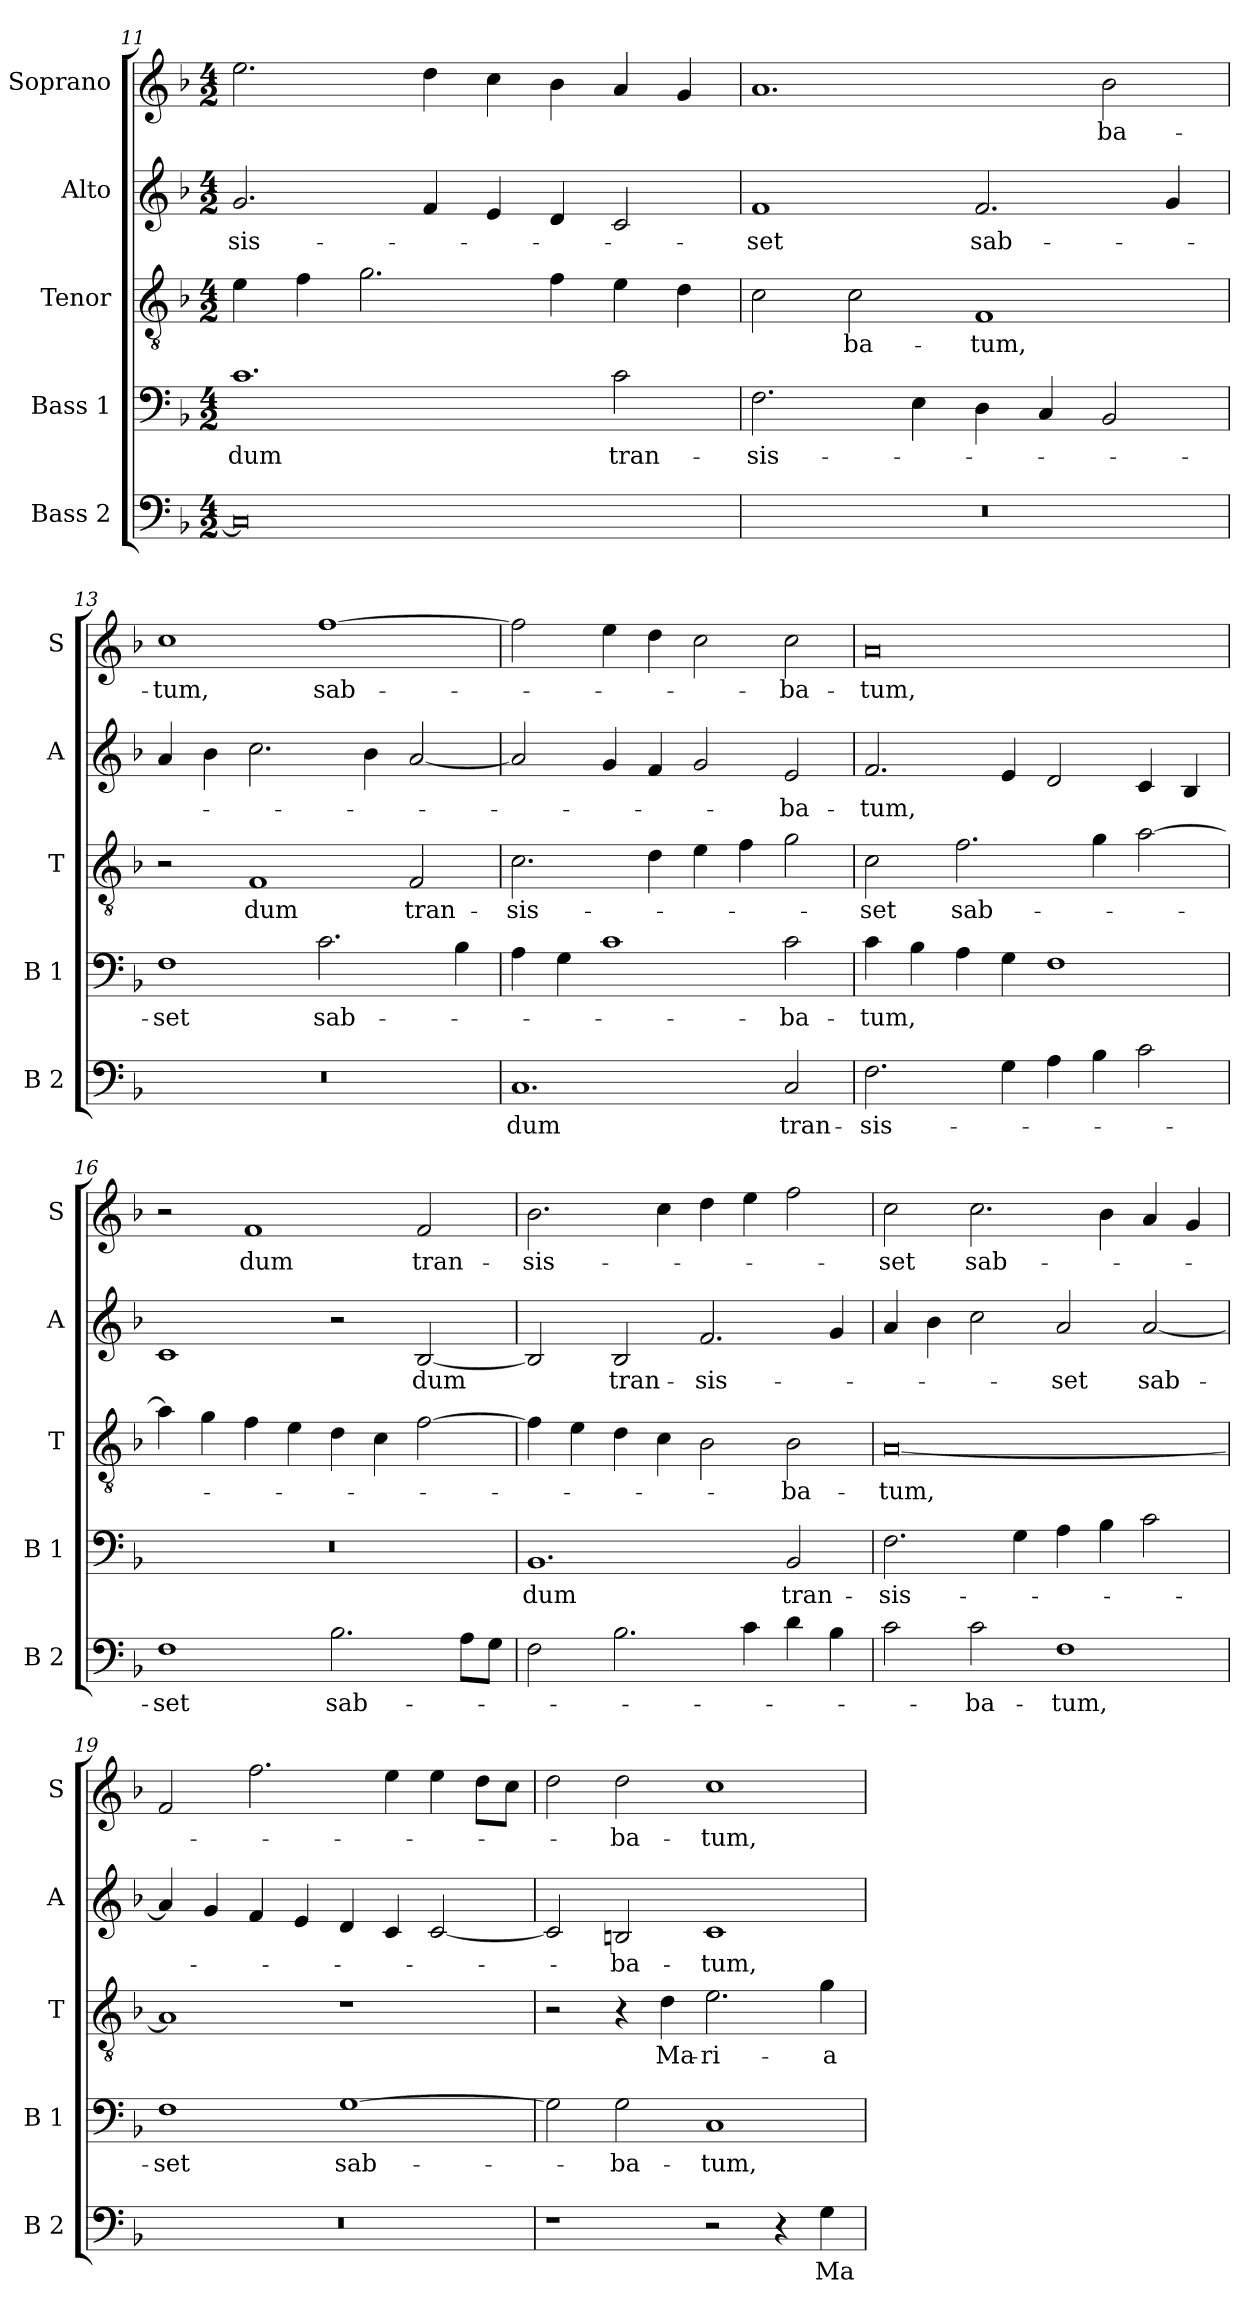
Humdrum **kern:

**kern	**text	**kern	**text	**kern	**text	**kern	**text	**kern	**text
*part5	*part5	*part4	*part4	*part3	*part3	*part2	*part2	*part1	*part1
*staff5	*staff5	*staff4	*staff4	*staff3	*staff3	*staff2	*staff2	*staff1	*staff1
*I"Bass 2	*	*I"Bass 1	*	*I"Tenor	*	*I"Alto	*	*I"Soprano	*
*I'B 2	*	*I'B 1	*	*I'T	*	*I'A	*	*I'S	*
*clefF4	*	*clefF4	*	*clefGv2	*	*clefG2	*	*clefG2	*
*k[b-]	*	*k[b-]	*	*k[b-]	*	*k[b-]	*	*k[b-]	*
*F:	*	*F:	*	*F:	*	*F:	*	*F:	*
*M4/2	*	*M4/2	*	*M4/2	*	*M4/2	*	*M4/2	*
=11	=11	=11	=11	=11	=11	=11	=11	=11	=11
!	!	!	!LO:LY:b	!	!	!	!LO:LY:b	!	!
0C]	.	1.c	dum	4e\	.	2.g/	-sis-	2.ee\	.
.	.	.	.	4f\	.	.	.	.	.
.	.	.	.	2.g\	.	.	.	.	.
.	.	.	.	.	.	4f/	.	4dd\	.
.	.	.	.	.	.	4e/	.	4cc\	.
.	.	.	.	4f\	.	4d/	.	4b-\	.
!	!	!	!LO:LY:b	!	!	!	!	!	!
.	.	2c\	tran-	4e\	.	2c/	.	4a/	.
.	.	.	.	4d\	.	.	.	4g/	.
=12	=12	=12	=12	=12	=12	=12	=12	=12	=12
!	!	!	!LO:LY:b	!	!	!	!LO:LY:b	!	!
0r	.	2.F\	-sis-	2c\	.	1f	-set	1.a	.
!	!	!	!	!	!LO:LY:b	!	!	!	!
.	.	.	.	2c\	-ba-	.	.	.	.
.	.	4E\	.	.	.	.	.	.	.
!	!	!	!	!	!LO:LY:b	!	!LO:LY:b	!	!
.	.	4D\	.	1F	-tum,	2.f/	sab-	.	.
.	.	4C/	.	.	.	.	.	.	.
!	!	!	!	!	!	!	!	!	!LO:LY:b
.	.	2BB-/	.	.	.	.	.	2b-\	-ba-
.	.	.	.	.	.	4g/	.	.	.
!!LO:PB:g=z
=13	=13	=13	=13	=13	=13	=13	=13	=13	=13
!	!	!	!LO:LY:b	!	!	!	!	!	!LO:LY:b
0r	.	1F	-set	2r	.	4a/	.	1cc	-tum,
.	.	.	.	.	.	4b-\	.	.	.
!	!	!	!	!	!LO:LY:b	!	!	!	!
.	.	.	.	1F	dum	2.cc\	.	.	.
!	!	!	!LO:LY:b	!	!	!	!	!	!LO:LY:b
.	.	2.c\	sab-	.	.	.	.	[1ff	sab-
.	.	.	.	.	.	4b-\	.	.	.
!	!	!	!	!	!LO:LY:b	!	!	!	!
.	.	.	.	2F/	tran-	[2a/	.	.	.
.	.	4B-\	.	.	.	.	.	.	.
=14	=14	=14	=14	=14	=14	=14	=14	=14	=14
!	!LO:LY:b	!	!	!	!LO:LY:b	!	!	!	!
1.C	dum	4A\	.	2.c\	-sis-	2a/]	.	2ff\]	.
.	.	4G\	.	.	.	.	.	.	.
.	.	1c	.	.	.	4g/	.	4ee\	.
.	.	.	.	4d\	.	4f/	.	4dd\	.
.	.	.	.	4e\	.	2g/	.	2cc\	.
.	.	.	.	4f\	.	.	.	.	.
!	!LO:LY:b	!	!LO:LY:b	!	!	!	!LO:LY:b	!	!LO:LY:b
2C/	tran-	2c\	-ba-	2g\	.	2e/	-ba-	2cc\	-ba-
=15	=15	=15	=15	=15	=15	=15	=15	=15	=15
!	!LO:LY:b	!	!LO:LY:b	!	!LO:LY:b	!	!LO:LY:b	!	!LO:LY:b
2.F\	-sis-	4c\	-tum,	2c\	-set	2.f/	-tum,	0a	-tum,
.	.	4B-\	.	.	.	.	.	.	.
!	!	!	!	!	!LO:LY:b	!	!	!	!
.	.	4A\	.	2.f\	sab-	.	.	.	.
4G\	.	4G\	.	.	.	4e/	.	.	.
4A\	.	1F	.	.	.	2d/	.	.	.
4B-\	.	.	.	4g\	.	.	.	.	.
2c\	.	.	.	[2a\	.	4c/	.	.	.
.	.	.	.	.	.	4B-/	.	.	.
=16	=16	=16	=16	=16	=16	=16	=16	=16	=16
!	!LO:LY:b	!	!	!	!	!	!	!	!
1F	-set	0r	.	4a\]	.	1c	.	2r	.
.	.	.	.	4g\	.	.	.	.	.
!	!	!	!	!	!	!	!	!	!LO:LY:b
.	.	.	.	4f\	.	.	.	1f	dum
.	.	.	.	4e\	.	.	.	.	.
!	!LO:LY:b	!	!	!	!	!	!	!	!
2.B-\	sab-	.	.	4d\	.	2r	.	.	.
.	.	.	.	4c\	.	.	.	.	.
!	!	!	!	!	!	!	!LO:LY:b	!	!LO:LY:b
.	.	.	.	[2f\	.	[2B-/	dum	2f/	tran-
8A\L	.	.	.	.	.	.	.	.	.
8G\J	.	.	.	.	.	.	.	.	.
=17	=17	=17	=17	=17	=17	=17	=17	=17	=17
!	!	!	!LO:LY:b	!	!	!	!	!	!LO:LY:b
2F\	.	1.BB-	dum	4f\]	.	2B-/]	.	2.b-\	-sis-
.	.	.	.	4e\	.	.	.	.	.
!	!	!	!	!	!	!	!LO:LY:b	!	!
2.B-\	.	.	.	4d\	.	2B-/	tran-	.	.
.	.	.	.	4c\	.	.	.	4cc\	.
!	!	!	!	!	!	!	!LO:LY:b	!	!
.	.	.	.	2B-\	.	2.f/	-sis-	4dd\	.
4c\	.	.	.	.	.	.	.	4ee\	.
!	!	!	!LO:LY:b	!	!LO:LY:b	!	!	!	!
4d\	.	2BB-/	tran-	2B-\	-ba-	.	.	2ff\	.
4B-\	.	.	.	.	.	4g/	.	.	.
=18	=18	=18	=18	=18	=18	=18	=18	=18	=18
!	!	!	!LO:LY:b	!	!LO:LY:b	!	!	!	!LO:LY:b
2c\	.	2.F\	-sis-	[0A	-tum,	4a/	.	2cc\	-set
.	.	.	.	.	.	4b-\	.	.	.
!	!LO:LY:b	!	!	!	!	!	!	!	!LO:LY:b
2c\	-ba-	.	.	.	.	2cc\	.	2.cc\	sab-
.	.	4G\	.	.	.	.	.	.	.
!	!LO:LY:b	!	!	!	!	!	!LO:LY:b	!	!
1F	-tum,	4A\	.	.	.	2a/	-set	.	.
.	.	4B-\	.	.	.	.	.	4b-\	.
!	!	!	!	!	!	!	!LO:LY:b	!	!
.	.	2c\	.	.	.	[2a/	sab-	4a/	.
.	.	.	.	.	.	.	.	4g/	.
!!LO:LB:g=z
=19	=19	=19	=19	=19	=19	=19	=19	=19	=19
!	!	!	!LO:LY:b	!	!	!	!	!	!
0r	.	1F	-set	1A]	.	4a/]	.	2f/	.
.	.	.	.	.	.	4g/	.	.	.
.	.	.	.	.	.	4f/	.	2.ff\	.
.	.	.	.	.	.	4e/	.	.	.
!	!	!	!LO:LY:b	!	!	!	!	!	!
.	.	[1G	sab-	1r	.	4d/	.	.	.
.	.	.	.	.	.	4c/	.	4ee\	.
.	.	.	.	.	.	[2c/	.	4ee\	.
.	.	.	.	.	.	.	.	8dd\L	.
.	.	.	.	.	.	.	.	8cc\J	.
=20	=20	=20	=20	=20	=20	=20	=20	=20	=20
1r	.	2G\]	.	2r	.	2c/]	.	2dd\	.
!	!	!	!LO:LY:b	!	!	!	!LO:LY:b	!	!LO:LY:b
.	.	2G\	-ba-	4r	.	2Bn/	-ba-	2dd\	-ba-
!	!	!	!	!	!LO:LY:b	!	!	!	!
.	.	.	.	4d\	Ma-	.	.	.	.
!	!	!	!LO:LY:b	!	!LO:LY:b	!	!LO:LY:b	!	!LO:LY:b
2r	.	1C	-tum,	2.e\	-ri-	1c	-tum,	1cc	-tum,
4r	.	.	.	.	.	.	.	.	.
!	!LO:LY:b	!	!	!	!LO:LY:b	!	!	!	!
4G\	Ma-	.	.	4g\	-a	.	.	.	.
=	=	=	=	=	=	=	=	=	=
*-	*-	*-	*-	*-	*-	*-	*-	*-	*-
